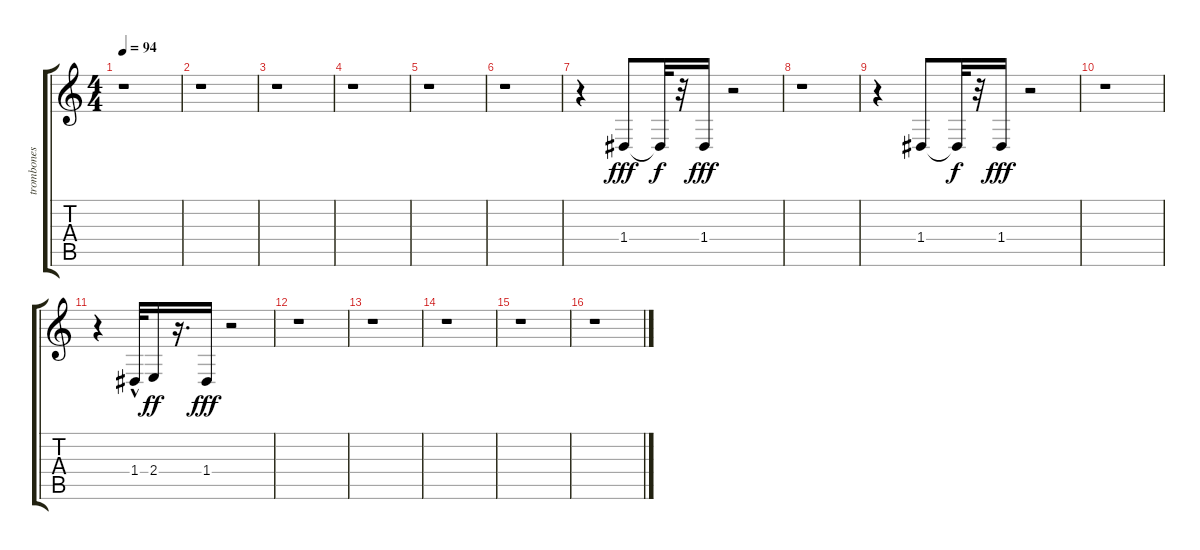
\track ("trombones" "trombones") {instrument trombone}
\staff {score tabs}
\tuning (E4 B3 G3 D3 A2 E2) {hide}
\ts (4 4)
\tempo 94
\clef g2
\ks c
r.1{dy f} |
r.1 |
r.1 |
r.1 |
r.1 |
r.1 |
r.4 1.4.8{dy fff} 1.4{t}.32{dy f} r.32 1.4.16{dy fff} r.2 |
r.1 |
r.4 1.4.8 1.4{t}.32{dy f} r.32 1.4.16{dy fff} r.2 |
r.1 |
r.4 1.4{hac}.32 2.4.16{dy ff} r.16{d} 1.4.16{dy fff} r.2 |
r.1 |
r.1 |
r.1 |
r.1 |
r.1
